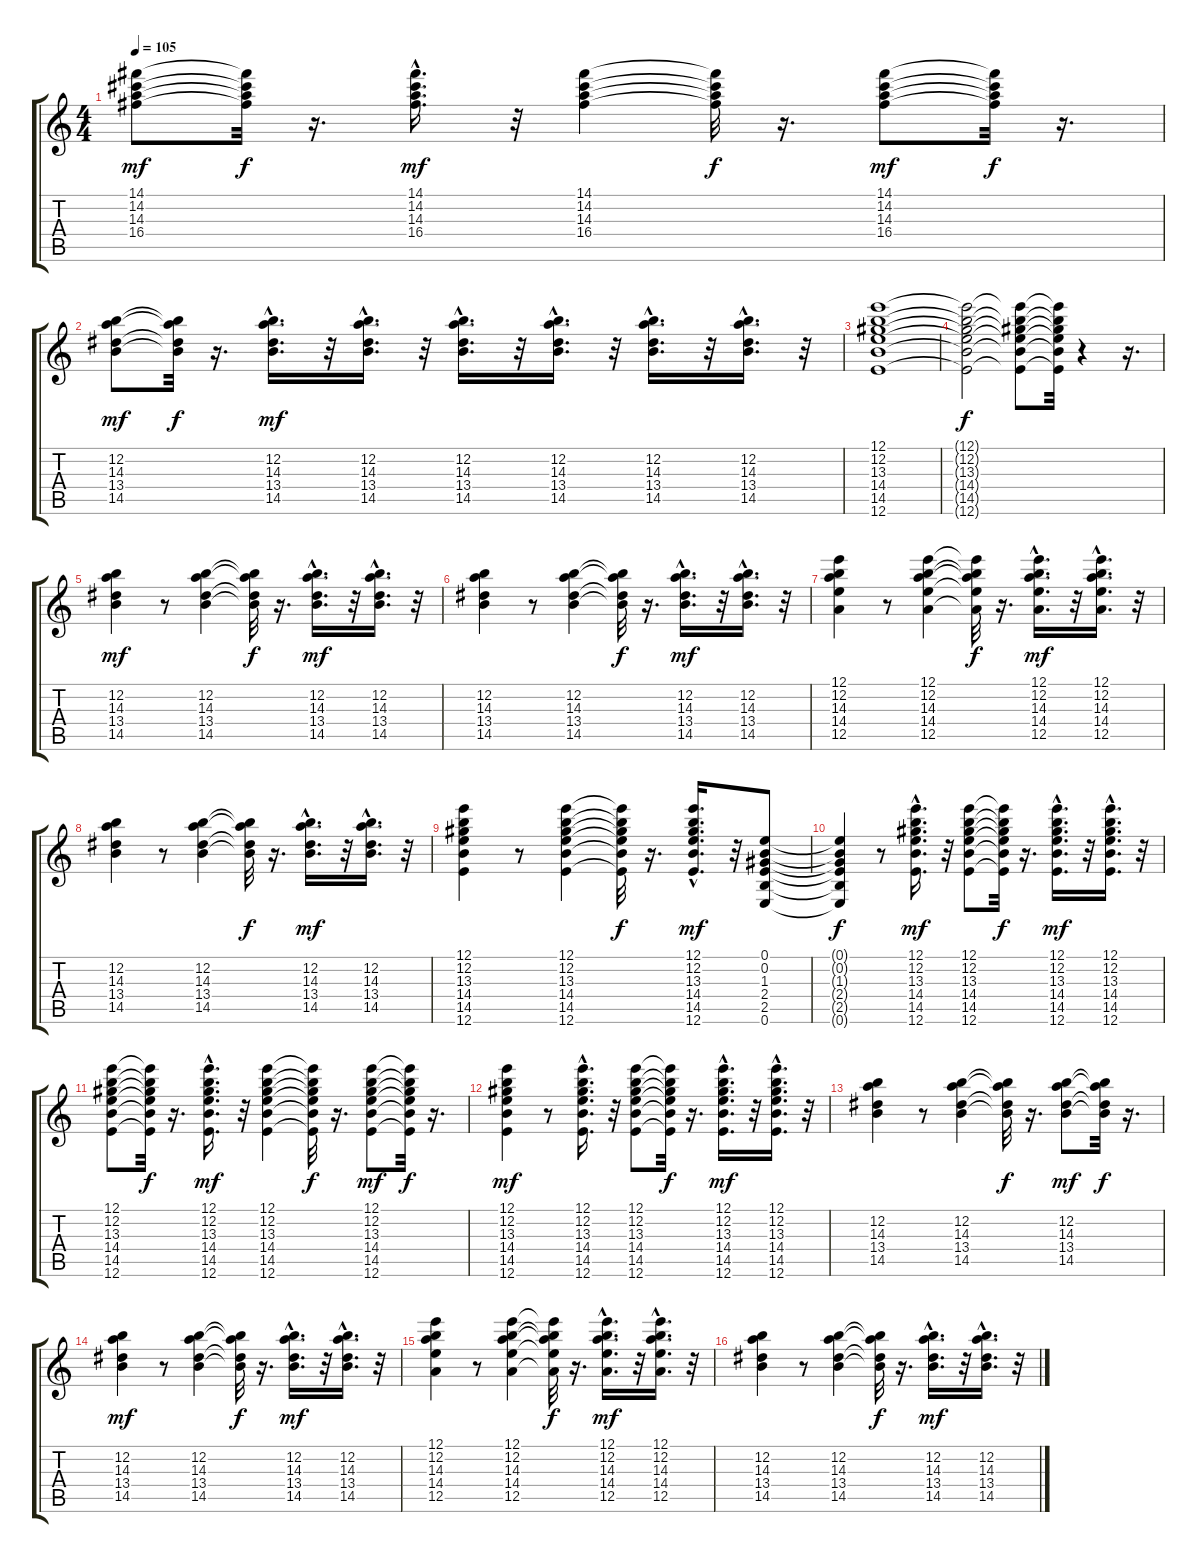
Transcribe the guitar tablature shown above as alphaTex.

\track "" {instrument acousticguitarsteel}
\staff {score tabs}
\tuning (E4 B3 G3 D3 A2 E2) {hide}
\ts (4 4)
\tempo 105
\clef g2
\ks c
(14.1 14.2 14.3 16.4).8{dy mf} (14.1{t} 14.2{t} 14.3{t} 16.4{t}).32{dy f} r.16{d} (14.1{hac} 14.2{hac} 14.3{hac} 16.4{hac}).16{d dy mf} r.32 (14.1 14.2 14.3 16.4).4 (14.1{t} 14.2{t} 14.3{t} 16.4{t}).32{dy f} r.16{d} (14.1 14.2 14.3 16.4).8{dy mf} (14.1{t} 14.2{t} 14.3{t} 16.4{t}).32{dy f} r.16{d} |
(12.2 14.3 13.4 14.5).8{dy mf} (12.2{t} 14.3{t} 13.4{t} 14.5{t}).32{dy f} r.16{d} (12.2{hac} 14.3{hac} 13.4{hac} 14.5{hac}).16{d dy mf} r.32 (12.2{hac} 14.3{hac} 13.4{hac} 14.5{hac}).16{d} r.32 (12.2{hac} 14.3{hac} 13.4{hac} 14.5{hac}).16{d} r.32 (12.2{hac} 14.3{hac} 13.4{hac} 14.5{hac}).16{d} r.32 (12.2{hac} 14.3{hac} 13.4{hac} 14.5{hac}).16{d} r.32 (12.2{hac} 14.3{hac} 13.4{hac} 14.5{hac}).16{d} r.32 |
(12.1 12.2 13.3 14.4 14.5 12.6).1 |
(12.1{t} 12.2{t} 13.3{t} 14.4{t} 14.5{t} 12.6{t}).2{dy f} (12.1{t} 12.2{t} 13.3{t} 14.4{t} 14.5{t} 12.6{t}).8 (12.1{t} 12.2{t} 13.3{t} 14.4{t} 14.5{t} 12.6{t}).32 r.4 r.16{d} |
(12.2 14.3 13.4 14.5).4{dy mf} r.8 (12.2 14.3 13.4 14.5).4 (12.2{t} 14.3{t} 13.4{t} 14.5{t}).32{dy f} r.16{d} (12.2{hac} 14.3{hac} 13.4{hac} 14.5{hac}).16{d dy mf} r.32 (12.2{hac} 14.3{hac} 13.4{hac} 14.5{hac}).16{d} r.32 |
(12.2 14.3 13.4 14.5).4 r.8 (12.2 14.3 13.4 14.5).4 (12.2{t} 14.3{t} 13.4{t} 14.5{t}).32{dy f} r.16{d} (12.2{hac} 14.3{hac} 13.4{hac} 14.5{hac}).16{d dy mf} r.32 (12.2{hac} 14.3{hac} 13.4{hac} 14.5{hac}).16{d} r.32 |
(12.1 12.2 14.3 14.4 12.5).4 r.8 (12.1 12.2 14.3 14.4 12.5).4 (12.1{t} 12.2{t} 14.3{t} 14.4{t} 12.5{t}).32{dy f} r.16{d} (12.1{hac} 12.2{hac} 14.3{hac} 14.4{hac} 12.5{hac}).16{d dy mf} r.32 (12.1{hac} 12.2{hac} 14.3{hac} 14.4{hac} 12.5{hac}).16{d} r.32 |
(12.2 14.3 13.4 14.5).4 r.8 (12.2 14.3 13.4 14.5).4 (12.2{t} 14.3{t} 13.4{t} 14.5{t}).32{dy f} r.16{d} (12.2{hac} 14.3{hac} 13.4{hac} 14.5{hac}).16{d dy mf} r.32 (12.2{hac} 14.3{hac} 13.4{hac} 14.5{hac}).16{d} r.32 |
(12.1 12.2 13.3 14.4 14.5 12.6).4 r.8 (12.1 12.2 13.3 14.4 14.5 12.6).4 (12.1{t} 12.2{t} 13.3{t} 14.4{t} 14.5{t} 12.6{t}).32{dy f} r.16{d} (12.1{hac} 12.2{hac} 13.3{hac} 14.4{hac} 14.5{hac} 12.6{hac}).16{d dy mf} r.32 (0.1 0.2 1.3 2.4 2.5 0.6).8 |
(0.1{t} 0.2{t} 1.3{t} 2.4{t} 2.5{t} 0.6{t}).4{dy f} r.8 (12.1{hac} 12.2{hac} 13.3{hac} 14.4{hac} 14.5{hac} 12.6{hac}).16{d dy mf} r.32 (12.1 12.2 13.3 14.4 14.5 12.6).8 (12.1{t} 12.2{t} 13.3{t} 14.4{t} 14.5{t} 12.6{t}).32{dy f} r.16{d} (12.1{hac} 12.2{hac} 13.3{hac} 14.4{hac} 14.5{hac} 12.6{hac}).16{d dy mf} r.32 (12.1{hac} 12.2{hac} 13.3{hac} 14.4{hac} 14.5{hac} 12.6{hac}).16{d} r.32 |
(12.1 12.2 13.3 14.4 14.5 12.6).8 (12.1{t} 12.2{t} 13.3{t} 14.4{t} 14.5{t} 12.6{t}).32{dy f} r.16{d} (12.1{hac} 12.2{hac} 13.3{hac} 14.4{hac} 14.5{hac} 12.6{hac}).16{d dy mf} r.32 (12.1 12.2 13.3 14.4 14.5 12.6).4 (12.1{t} 12.2{t} 13.3{t} 14.4{t} 14.5{t} 12.6{t}).32{dy f} r.16{d} (12.1 12.2 13.3 14.4 14.5 12.6).8{dy mf} (12.1{t} 12.2{t} 13.3{t} 14.4{t} 14.5{t} 12.6{t}).32{dy f} r.16{d} |
(12.1 12.2 13.3 14.4 14.5 12.6).4{dy mf} r.8 (12.1{hac} 12.2{hac} 13.3{hac} 14.4{hac} 14.5{hac} 12.6{hac}).16{d} r.32 (12.1 12.2 13.3 14.4 14.5 12.6).8 (12.1{t} 12.2{t} 13.3{t} 14.4{t} 14.5{t} 12.6{t}).32{dy f} r.16{d} (12.1{hac} 12.2{hac} 13.3{hac} 14.4{hac} 14.5{hac} 12.6{hac}).16{d dy mf} r.32 (12.1{hac} 12.2{hac} 13.3{hac} 14.4{hac} 14.5{hac} 12.6{hac}).16{d} r.32 |
(12.2 14.3 13.4 14.5).4 r.8 (12.2 14.3 13.4 14.5).4 (12.2{t} 14.3{t} 13.4{t} 14.5{t}).32{dy f} r.16{d} (12.2 14.3 13.4 14.5).8{dy mf} (12.2{t} 14.3{t} 13.4{t} 14.5{t}).32{dy f} r.16{d} |
(12.2 14.3 13.4 14.5).4{dy mf} r.8 (12.2 14.3 13.4 14.5).4 (12.2{t} 14.3{t} 13.4{t} 14.5{t}).32{dy f} r.16{d} (12.2{hac} 14.3{hac} 13.4{hac} 14.5{hac}).16{d dy mf} r.32 (12.2{hac} 14.3{hac} 13.4{hac} 14.5{hac}).16{d} r.32 |
(12.1 12.2 14.3 14.4 12.5).4 r.8 (12.1 12.2 14.3 14.4 12.5).4 (12.1{t} 12.2{t} 14.3{t} 14.4{t} 12.5{t}).32{dy f} r.16{d} (12.1{hac} 12.2{hac} 14.3{hac} 14.4{hac} 12.5{hac}).16{d dy mf} r.32 (12.1{hac} 12.2{hac} 14.3{hac} 14.4{hac} 12.5{hac}).16{d} r.32 |
(12.2 14.3 13.4 14.5).4 r.8 (12.2 14.3 13.4 14.5).4 (12.2{t} 14.3{t} 13.4{t} 14.5{t}).32{dy f} r.16{d} (12.2{hac} 14.3{hac} 13.4{hac} 14.5{hac}).16{d dy mf} r.32 (12.2{hac} 14.3{hac} 13.4{hac} 14.5{hac}).16{d} r.32
